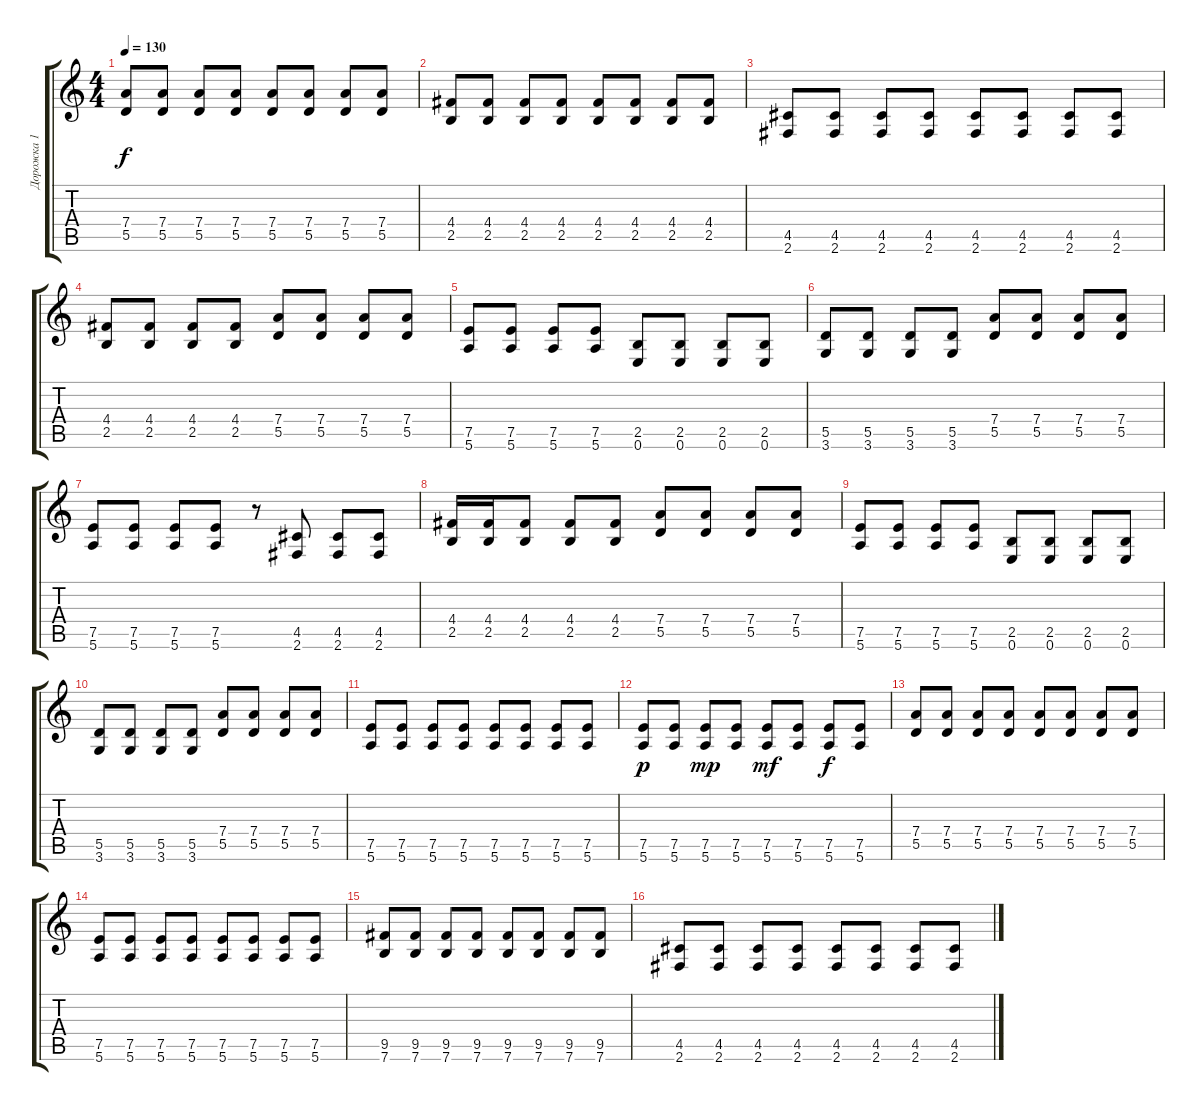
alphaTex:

\track ("Дорожка 1" "Дорожка 1") {instrument distortionguitar}
\staff {score tabs}
\tuning (E4 B3 G3 D3 A2 E2) {hide}
\ts (4 4)
\tempo 130
\clef g2
\ks c
(7.4 5.5).8{dy f} (7.4 5.5).8 (7.4 5.5).8 (7.4 5.5).8 (7.4 5.5).8 (7.4 5.5).8 (7.4 5.5).8 (7.4 5.5).8 |
(4.4 2.5).8 (4.4 2.5).8 (4.4 2.5).8 (4.4 2.5).8 (4.4 2.5).8 (4.4 2.5).8 (4.4 2.5).8 (4.4 2.5).8 |
(4.5 2.6).8 (4.5 2.6).8 (4.5 2.6).8 (4.5 2.6).8 (4.5 2.6).8 (4.5 2.6).8 (4.5 2.6).8 (4.5 2.6).8 |
(4.4 2.5).8{instrument electricguitarmuted} (4.4 2.5).8 (4.4 2.5).8 (4.4 2.5).8 (7.4 5.5).8 (7.4 5.5).8 (7.4 5.5).8 (7.4 5.5).8 |
(7.5 5.6).8 (7.5 5.6).8 (7.5 5.6).8 (7.5 5.6).8 (2.5 0.6).8 (2.5 0.6).8 (2.5 0.6).8 (2.5 0.6).8 |
(5.5 3.6).8 (5.5 3.6).8 (5.5 3.6).8 (5.5 3.6).8 (7.4 5.5).8 (7.4 5.5).8 (7.4 5.5).8 (7.4 5.5).8 |
(7.5 5.6).8 (7.5 5.6).8 (7.5 5.6).8 (7.5 5.6).8 r.8 (4.5 2.6).8 (4.5 2.6).8 (4.5 2.6).8 |
(4.4 2.5).16 (4.4 2.5).16 (4.4 2.5).8 (4.4 2.5).8 (4.4 2.5).8 (7.4 5.5).8 (7.4 5.5).8 (7.4 5.5).8 (7.4 5.5).8 |
(7.5 5.6).8 (7.5 5.6).8 (7.5 5.6).8 (7.5 5.6).8 (2.5 0.6).8 (2.5 0.6).8 (2.5 0.6).8 (2.5 0.6).8 |
(5.5 3.6).8 (5.5 3.6).8 (5.5 3.6).8 (5.5 3.6).8 (7.4 5.5).8 (7.4 5.5).8 (7.4 5.5).8 (7.4 5.5).8 |
(7.5 5.6).8 (7.5 5.6).8 (7.5 5.6).8 (7.5 5.6).8 (7.5 5.6).8 (7.5 5.6).8 (7.5 5.6).8 (7.5 5.6).8 |
(7.5 5.6).8{dy p instrument distortionguitar} (7.5 5.6).8 (7.5 5.6).8{dy mp} (7.5 5.6).8 (7.5 5.6).8{dy mf} (7.5 5.6).8 (7.5 5.6).8{dy f} (7.5 5.6).8 |
(7.4 5.5).8 (7.4 5.5).8 (7.4 5.5).8 (7.4 5.5).8 (7.4 5.5).8 (7.4 5.5).8 (7.4 5.5).8 (7.4 5.5).8 |
(7.5 5.6).8 (7.5 5.6).8 (7.5 5.6).8 (7.5 5.6).8 (7.5 5.6).8 (7.5 5.6).8 (7.5 5.6).8 (7.5 5.6).8 |
(9.5 7.6).8 (9.5 7.6).8 (9.5 7.6).8 (9.5 7.6).8 (9.5 7.6).8 (9.5 7.6).8 (9.5 7.6).8 (9.5 7.6).8 |
(4.5 2.6).8 (4.5 2.6).8 (4.5 2.6).8 (4.5 2.6).8 (4.5 2.6).8 (4.5 2.6).8 (4.5 2.6).8 (4.5 2.6).8
